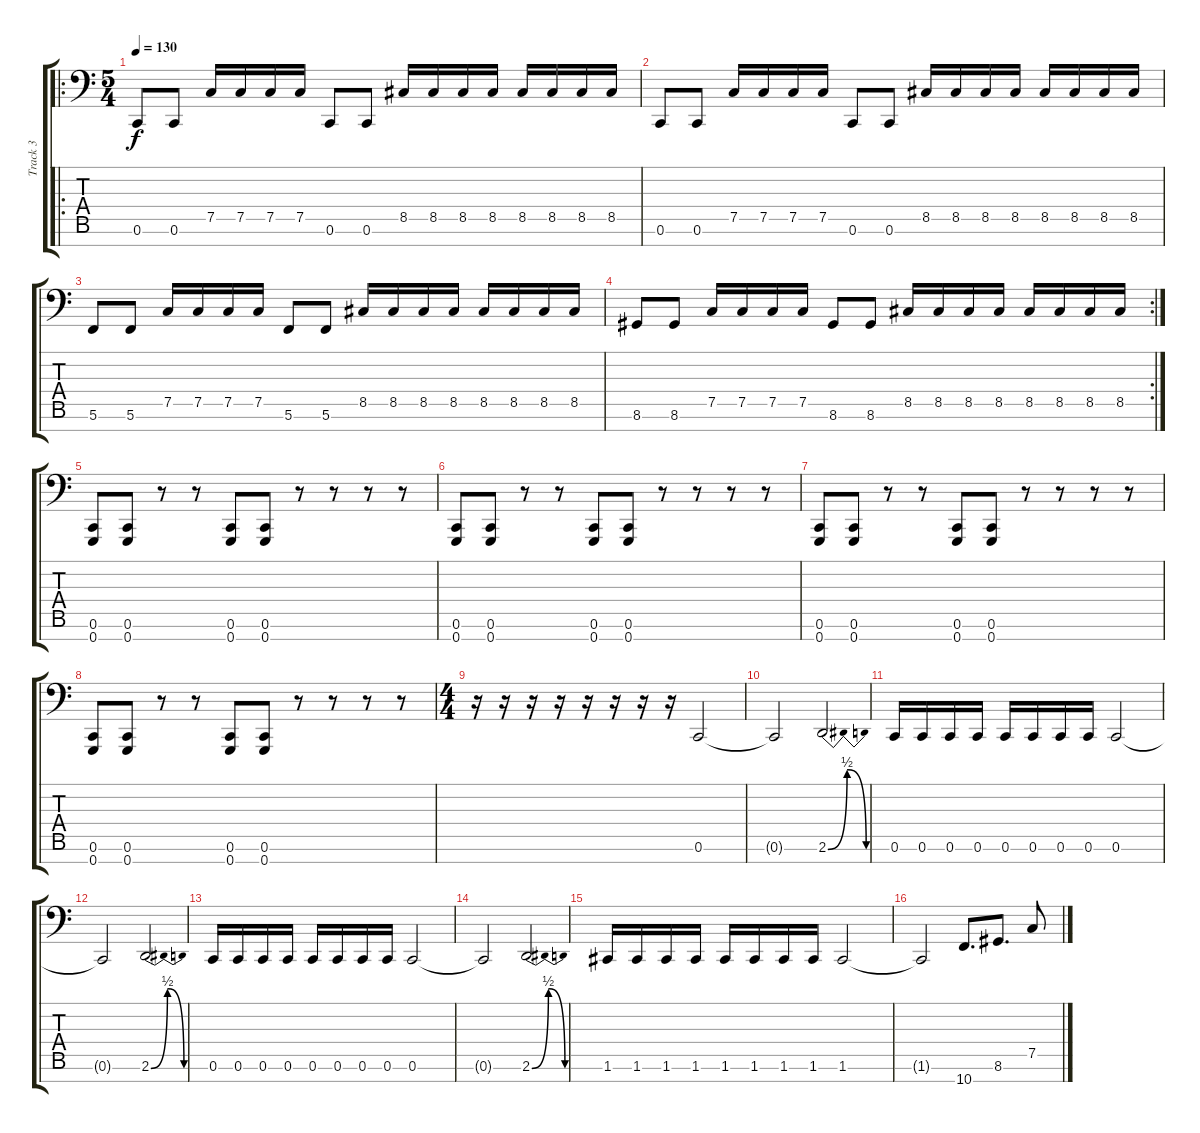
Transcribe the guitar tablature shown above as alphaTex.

\track ("Track 3" "Track 3") {instrument electricbassfinger}
\staff {score tabs}
\tuning (C3 G2 Eb2 Bb1 F1 C1 G0) {hide}
\ro
\ts (5 4)
\tempo 130
\clef f4
\ks c
0.6.8{dy f} 0.6.8 7.5.16 7.5.16 7.5.16 7.5.16 0.6.8 0.6.8 8.5.16 8.5.16 8.5.16 8.5.16 8.5.16 8.5.16 8.5.16 8.5.16 |
0.6.8 0.6.8 7.5.16 7.5.16 7.5.16 7.5.16 0.6.8 0.6.8 8.5.16 8.5.16 8.5.16 8.5.16 8.5.16 8.5.16 8.5.16 8.5.16 |
5.6.8 5.6.8 7.5.16 7.5.16 7.5.16 7.5.16 5.6.8 5.6.8 8.5.16 8.5.16 8.5.16 8.5.16 8.5.16 8.5.16 8.5.16 8.5.16 |
\rc 2
8.6.8 8.6.8 7.5.16 7.5.16 7.5.16 7.5.16 8.6.8 8.6.8 8.5.16 8.5.16 8.5.16 8.5.16 8.5.16 8.5.16 8.5.16 8.5.16 |
(0.6 0.7).8 (0.6 0.7).8 r.8 r.8 (0.6 0.7).8 (0.6 0.7).8 r.8 r.8 r.8 r.8 |
(0.6 0.7).8 (0.6 0.7).8 r.8 r.8 (0.6 0.7).8 (0.6 0.7).8 r.8 r.8 r.8 r.8 |
(0.6 0.7).8 (0.6 0.7).8 r.8 r.8 (0.6 0.7).8 (0.6 0.7).8 r.8 r.8 r.8 r.8 |
(0.6 0.7).8 (0.6 0.7).8 r.8 r.8 (0.6 0.7).8 (0.6 0.7).8 r.8 r.8 r.8 r.8 |
\ts (4 4)
r.16 r.16 r.16 r.16 r.16 r.16 r.16 r.16 0.6.2 |
0.6{t}.2 2.6{be (bendrelease 0 0 30 2 30 2 60 0)}.2 |
0.6.16 0.6.16 0.6.16 0.6.16 0.6.16 0.6.16 0.6.16 0.6.16 0.6.2 |
0.6{t}.2 2.6{be (bendrelease 0 0 30 2 30 2 60 0)}.2 |
0.6.16 0.6.16 0.6.16 0.6.16 0.6.16 0.6.16 0.6.16 0.6.16 0.6.2 |
0.6{t}.2 2.6{be (bendrelease 0 0 30 2 30 2 60 0)}.2 |
1.6.16 1.6.16 1.6.16 1.6.16 1.6.16 1.6.16 1.6.16 1.6.16 1.6.2 |
1.6{t}.2 10.7.8{d} 8.6.8{d} 7.5.8
